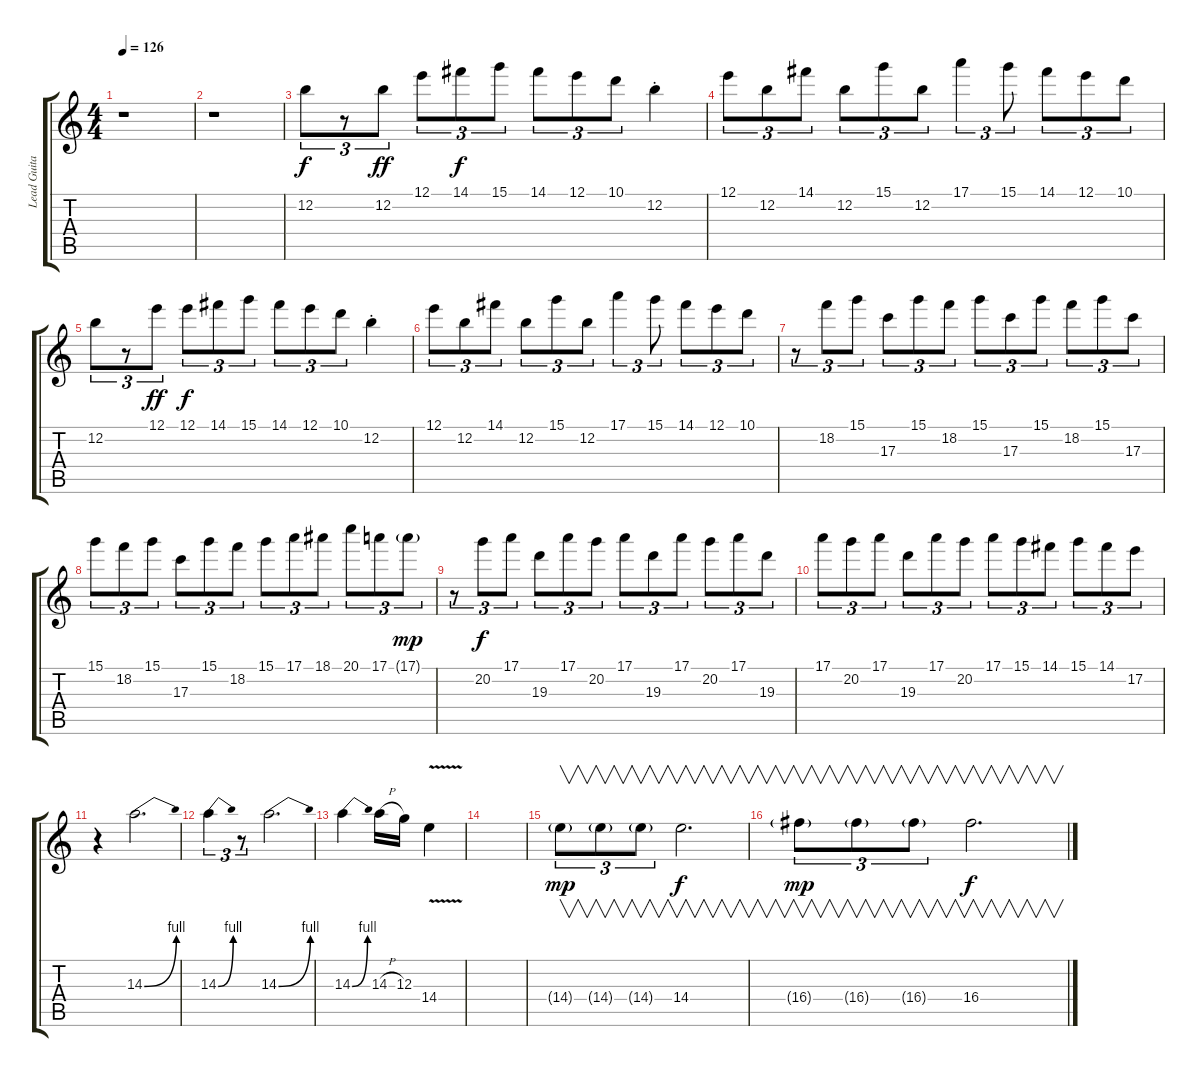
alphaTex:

\track ("Lead Guitar" "Lead Guita") {instrument overdrivenguitar}
\staff {score tabs}
\tuning (E4 B3 G3 D3 A2 E2) {hide}
\ts (4 4)
\tempo 126
\clef g2
\ks c
r.1{dy f} |
r.1 |
12.2.8{tu (3 2)} r.8{tu (3 2)} 12.2.8{tu (3 2) dy ff} 12.1.8{tu (3 2)} 14.1.8{tu (3 2) dy f} 15.1.8{tu (3 2)} 14.1.8{tu (3 2)} 12.1.8{tu (3 2)} 10.1.8{tu (3 2)} 12.2{st}.4 |
12.1.8{tu (3 2)} 12.2.8{tu (3 2)} 14.1.8{tu (3 2)} 12.2.8{tu (3 2)} 15.1.8{tu (3 2)} 12.2.8{tu (3 2)} 17.1.4{tu (3 2)} 15.1.8{tu (3 2)} 14.1.8{tu (3 2)} 12.1.8{tu (3 2)} 10.1.8{tu (3 2)} |
12.2.8{tu (3 2)} r.8{tu (3 2)} 12.1.8{tu (3 2) dy ff} 12.1.8{tu (3 2) dy f} 14.1.8{tu (3 2)} 15.1.8{tu (3 2)} 14.1.8{tu (3 2)} 12.1.8{tu (3 2)} 10.1.8{tu (3 2)} 12.2{st}.4 |
12.1.8{tu (3 2)} 12.2.8{tu (3 2)} 14.1.8{tu (3 2)} 12.2.8{tu (3 2)} 15.1.8{tu (3 2)} 12.2.8{tu (3 2)} 17.1.4{tu (3 2)} 15.1.8{tu (3 2)} 14.1.8{tu (3 2)} 12.1.8{tu (3 2)} 10.1.8{tu (3 2)} |
r.8{tu (3 2)} 18.2.8{tu (3 2)} 15.1.8{tu (3 2)} 17.3.8{tu (3 2)} 15.1.8{tu (3 2)} 18.2.8{tu (3 2)} 15.1.8{tu (3 2)} 17.3.8{tu (3 2)} 15.1.8{tu (3 2)} 18.2.8{tu (3 2)} 15.1.8{tu (3 2)} 17.3.8{tu (3 2)} |
15.1.8{tu (3 2)} 18.2.8{tu (3 2)} 15.1.8{tu (3 2)} 17.3.8{tu (3 2)} 15.1.8{tu (3 2)} 18.2.8{tu (3 2)} 15.1.8{tu (3 2)} 17.1.8{tu (3 2)} 18.1.8{tu (3 2)} 20.1.8{tu (3 2)} 17.1.8{tu (3 2)} 17.1{g}.8{tu (3 2) dy mp} |
r.8{tu (3 2)} 20.2.8{tu (3 2) dy f} 17.1.8{tu (3 2)} 19.3.8{tu (3 2)} 17.1.8{tu (3 2)} 20.2.8{tu (3 2)} 17.1.8{tu (3 2)} 19.3.8{tu (3 2)} 17.1.8{tu (3 2)} 20.2.8{tu (3 2)} 17.1.8{tu (3 2)} 19.3.8{tu (3 2)} |
17.1.8{tu (3 2)} 20.2.8{tu (3 2)} 17.1.8{tu (3 2)} 19.3.8{tu (3 2)} 17.1.8{tu (3 2)} 20.2.8{tu (3 2)} 17.1.8{tu (3 2)} 15.1.8{tu (3 2)} 14.1.8{tu (3 2)} 15.1.8{tu (3 2)} 14.1.8{tu (3 2)} 17.2.8{tu (3 2)} |
r.4 14.3{be (bend 0 0 60 4)}.2{d} |
14.3{be (bend 0 0 60 4)}.4{tu (3 2)} r.8{tu (3 2)} 14.3{be (bend 0 0 60 4)}.2{d} |
14.3{be (bend 0 0 60 4)}.4 14.3{h}.16 12.3.16 14.4{v}.4 |
|
14.4{g}.8{v tu (3 2) dy mp} 14.4{g}.8{v tu (3 2)} 14.4{g}.8{v tu (3 2)} 14.4.2{v d dy f} |
16.4{g}.8{v tu (3 2) dy mp} 16.4{g}.8{v tu (3 2)} 16.4{g}.8{v tu (3 2)} 16.4.2{v d dy f}
